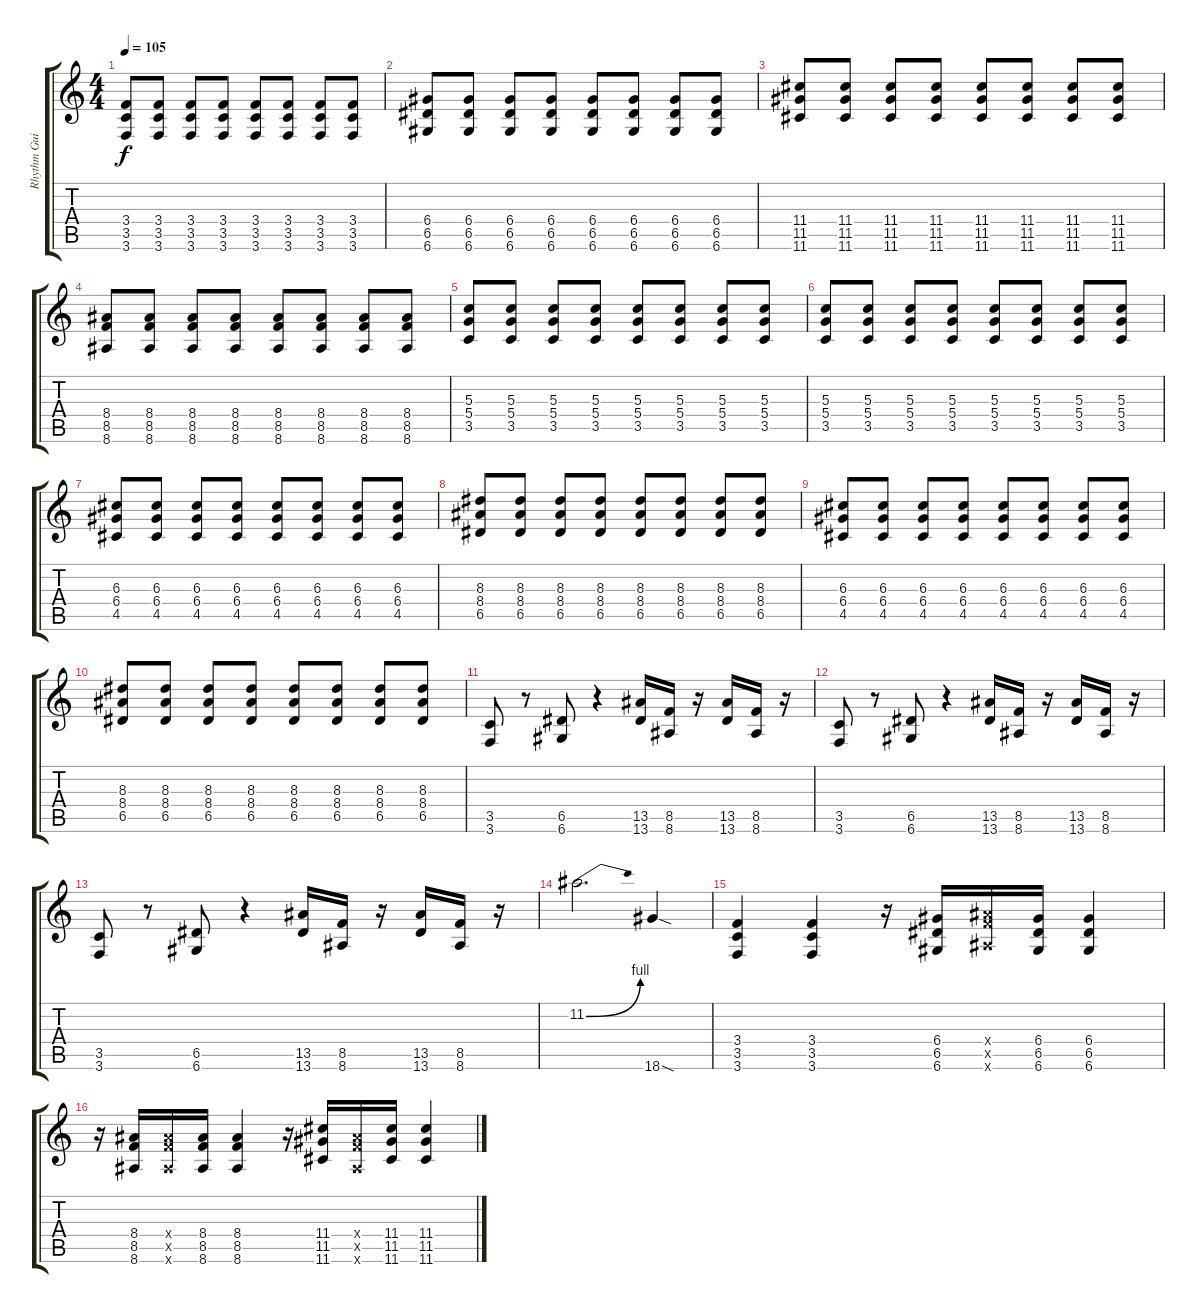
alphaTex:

\track ("Rhythm Guitar" "Rhythm Gui") {instrument distortionguitar}
\staff {score tabs}
\tuning (E4 B3 G3 D3 A2 D2) {hide}
\ts (4 4)
\tempo 105
\clef g2
\ks c
(3.4 3.5 3.6).8{dy f} (3.4 3.5 3.6).8 (3.4 3.5 3.6).8 (3.4 3.5 3.6).8 (3.4 3.5 3.6).8 (3.4 3.5 3.6).8 (3.4 3.5 3.6).8 (3.4 3.5 3.6).8 |
(6.4 6.5 6.6).8 (6.4 6.5 6.6).8 (6.4 6.5 6.6).8 (6.4 6.5 6.6).8 (6.4 6.5 6.6).8 (6.4 6.5 6.6).8 (6.4 6.5 6.6).8 (6.4 6.5 6.6).8 |
(11.4 11.5 11.6).8 (11.4 11.5 11.6).8 (11.4 11.5 11.6).8 (11.4 11.5 11.6).8 (11.4 11.5 11.6).8 (11.4 11.5 11.6).8 (11.4 11.5 11.6).8 (11.4 11.5 11.6).8 |
(8.4 8.5 8.6).8 (8.4 8.5 8.6).8 (8.4 8.5 8.6).8 (8.4 8.5 8.6).8 (8.4 8.5 8.6).8 (8.4 8.5 8.6).8 (8.4 8.5 8.6).8 (8.4 8.5 8.6).8 |
(5.3 5.4 3.5).8 (5.3 5.4 3.5).8 (5.3 5.4 3.5).8 (5.3 5.4 3.5).8 (5.3 5.4 3.5).8 (5.3 5.4 3.5).8 (5.3 5.4 3.5).8 (5.3 5.4 3.5).8 |
(5.3 5.4 3.5).8 (5.3 5.4 3.5).8 (5.3 5.4 3.5).8 (5.3 5.4 3.5).8 (5.3 5.4 3.5).8 (5.3 5.4 3.5).8 (5.3 5.4 3.5).8 (5.3 5.4 3.5).8 |
(6.3 6.4 4.5).8 (6.3 6.4 4.5).8 (6.3 6.4 4.5).8 (6.3 6.4 4.5).8 (6.3 6.4 4.5).8 (6.3 6.4 4.5).8 (6.3 6.4 4.5).8 (6.3 6.4 4.5).8 |
(8.3 8.4 6.5).8 (8.3 8.4 6.5).8 (8.3 8.4 6.5).8 (8.3 8.4 6.5).8 (8.3 8.4 6.5).8 (8.3 8.4 6.5).8 (8.3 8.4 6.5).8 (8.3 8.4 6.5).8 |
(6.3 6.4 4.5).8 (6.3 6.4 4.5).8 (6.3 6.4 4.5).8 (6.3 6.4 4.5).8 (6.3 6.4 4.5).8 (6.3 6.4 4.5).8 (6.3 6.4 4.5).8 (6.3 6.4 4.5).8 |
(8.3 8.4 6.5).8 (8.3 8.4 6.5).8 (8.3 8.4 6.5).8 (8.3 8.4 6.5).8 (8.3 8.4 6.5).8 (8.3 8.4 6.5).8 (8.3 8.4 6.5).8 (8.3 8.4 6.5).8 |
(3.5 3.6).8 r.8 (6.5 6.6).8 r.4 (13.5 13.6).16 (8.5 8.6).16 r.16 (13.5 13.6).16 (8.5 8.6).16 r.16 |
(3.5 3.6).8 r.8 (6.5 6.6).8 r.4 (13.5 13.6).16 (8.5 8.6).16 r.16 (13.5 13.6).16 (8.5 8.6).16 r.16 |
(3.5 3.6).8 r.8 (6.5 6.6).8 r.4 (13.5 13.6).16 (8.5 8.6).16 r.16 (13.5 13.6).16 (8.5 8.6).16 r.16 |
11.2{be (bend 0 0 60 4)}.2{d} 18.6{sod}.4 |
(3.4 3.5 3.6).4 (3.4 3.5 3.6).4 r.16 (6.4 6.5 6.6).16 (8.4{x} 8.5{x} 8.6{x}).16 (6.4 6.5 6.6).16 (6.4 6.5 6.6).4 |
r.16 (8.4 8.5 8.6).16 (8.4{x} 8.5{x} 8.6{x}).16 (8.4 8.5 8.6).16 (8.4 8.5 8.6).4 r.16 (11.4 11.5 11.6).16 (8.4{x} 8.5{x} 8.6{x}).16 (11.4 11.5 11.6).16 (11.4 11.5 11.6).4
